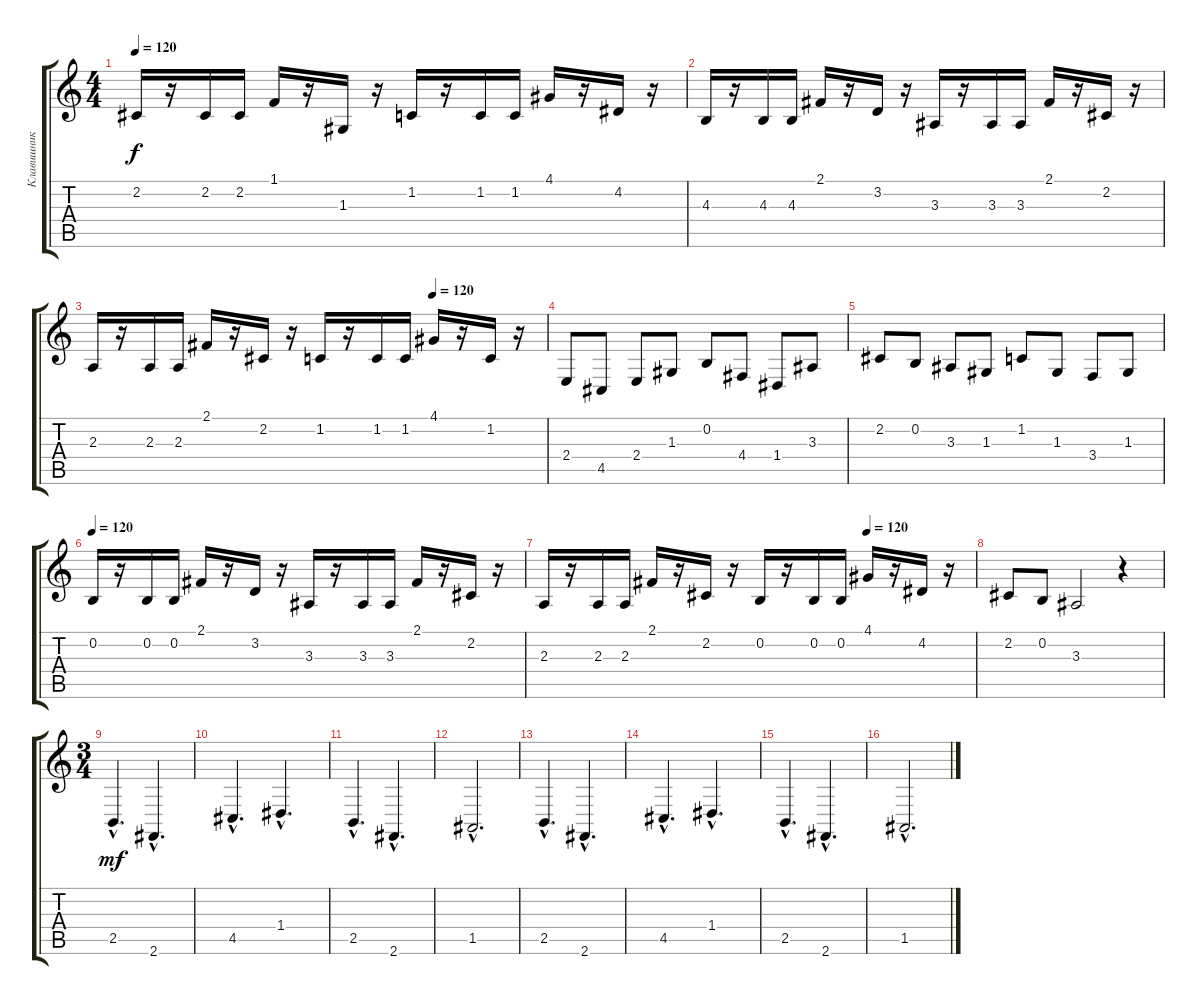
\track ("Клавишник Камикадзе 1" "Клавишник ") {instrument viola}
\staff {score tabs}
\tuning (E4 B3 G3 D3 A2 E2) {hide}
\ts (4 4)
\tempo 120
\clef g2
\ks c
2.2.16{dy f} r.16 2.2.16 2.2.16 1.1.16 r.16 1.3.16 r.16 1.2.16 r.16 1.2.16 1.2.16 4.1.16 r.16 4.2.16 r.16 |
4.3.16 r.16 4.3.16 4.3.16 2.1.16 r.16 3.2.16 r.16 3.3.16 r.16 3.3.16 3.3.16 2.1.16 r.16 2.2.16 r.16 |
\tempo (120 0.75)
2.3.16 r.16 2.3.16 2.3.16 2.1.16 r.16 2.2.16 r.16 1.2.16 r.16 1.2.16 1.2.16 4.1.16 r.16 1.2.16 r.16 |
2.4.8 4.5.8 2.4.8 1.3.8 0.2.8 4.4.8 1.4.8 3.3.8 |
2.2.8 0.2.8 3.3.8 1.3.8 1.2.8 1.3.8 3.4.8 1.3.8 |
\tempo 120
0.2.16 r.16 0.2.16 0.2.16 2.1.16 r.16 3.2.16 r.16 3.3.16 r.16 3.3.16 3.3.16 2.1.16 r.16 2.2.16 r.16 |
\tempo (120 0.75)
2.3.16 r.16 2.3.16 2.3.16 2.1.16 r.16 2.2.16 r.16 0.2.16 r.16 0.2.16 0.2.16 4.1.16 r.16 4.2.16 r.16 |
2.2.8 0.2.8 3.3.2 r.4 |
\ts (3 4)
2.5{hac}.4{d dy mf} 2.6{hac}.4{d} |
4.5{hac}.4{d} 1.4{hac}.4{d} |
2.5{hac}.4{d} 2.6{hac}.4{d} |
1.5{hac}.2{d} |
2.5{hac}.4{d} 2.6{hac}.4{d} |
4.5{hac}.4{d} 1.4{hac}.4{d} |
2.5{hac}.4{d} 2.6{hac}.4{d} |
1.5{hac}.2{d}
